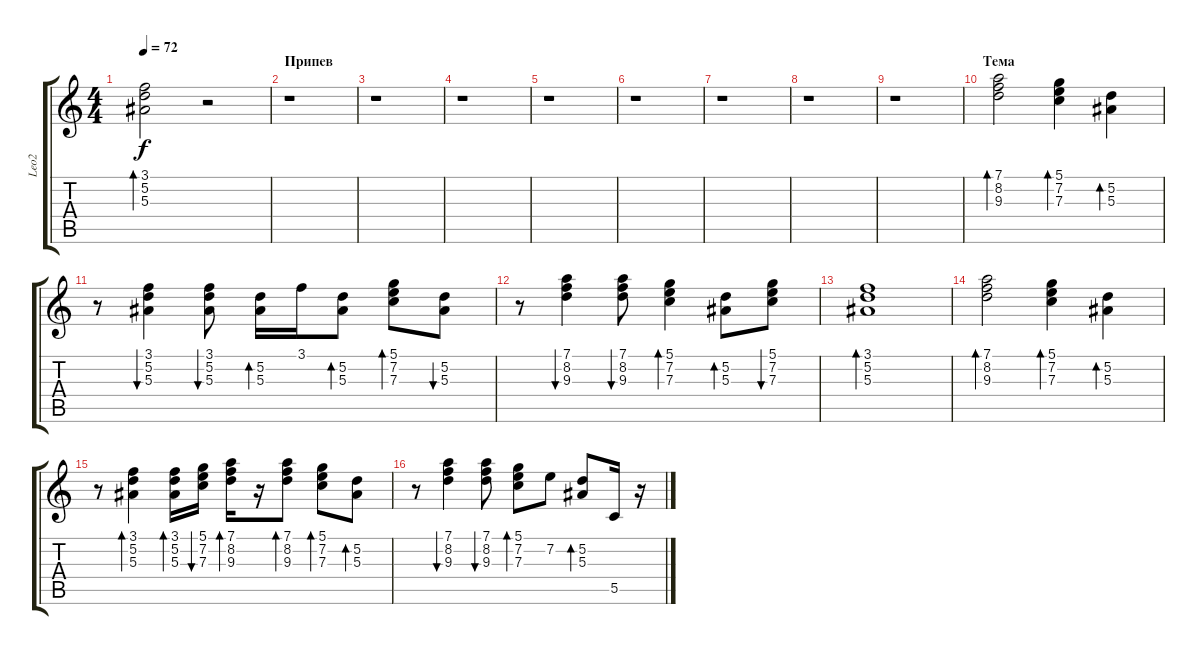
\track ("Leo2" "Leo2") {instrument acousticguitarsteel}
\staff {score tabs}
\tuning (D4 A3 F3 C3 G2 D2) {hide}
\ts (4 4)
\tempo 72
\clef g2
\ks c
(3.1 5.2 5.3).2{bd 60 dy f} r.2 |
\section ("" "Припев")
r.1 |
r.1 |
r.1 |
r.1 |
r.1 |
r.1 |
r.1 |
r.1 |
\section ("" "Тема")
(7.1 8.2 9.3).2{bd 60} (5.1 7.2 7.3).4{bd 60} (5.2 5.3).4{bd 60} |
r.8 (3.1 5.2 5.3).4{bu 60} (3.1 5.2 5.3).8{bu 60} (5.2 5.3).16{bd 60} 3.1.16 (5.2 5.3).8{bd 60} (5.1 7.2 7.3).8{bd 60} (5.2 5.3).8{bu 60} |
r.8 (7.1 8.2 9.3).4{bu 60} (7.1 8.2 9.3).8{bu 60} (5.1 7.2 7.3).4{bd 60} (5.2 5.3).8{bd 60} (5.1 7.2 7.3).8{bu 60} |
(3.1 5.2 5.3).1{bd 60} |
(7.1 8.2 9.3).2{bd 60} (5.1 7.2 7.3).4{bd 60} (5.2 5.3).4{bd 60} |
r.8 (3.1 5.2 5.3).4{bd 60} (3.1 5.2 5.3).16{bd 60} (5.1 7.2 7.3).16{bu 60} (7.1 8.2 9.3).16{bd 60} r.16 (7.1 8.2 9.3).8{bd 60} (5.1 7.2 7.3).8{bd 60} (5.2 5.3).8{bd 60} |
r.8 (7.1 8.2 9.3).4{bu 60} (7.1 8.2 9.3).8{bu 60} (5.1 7.2 7.3).8{bd 60} 7.2.8 (5.2 5.3).8{bd 60} 5.5.16{instrument overdrivenguitar} r.16
